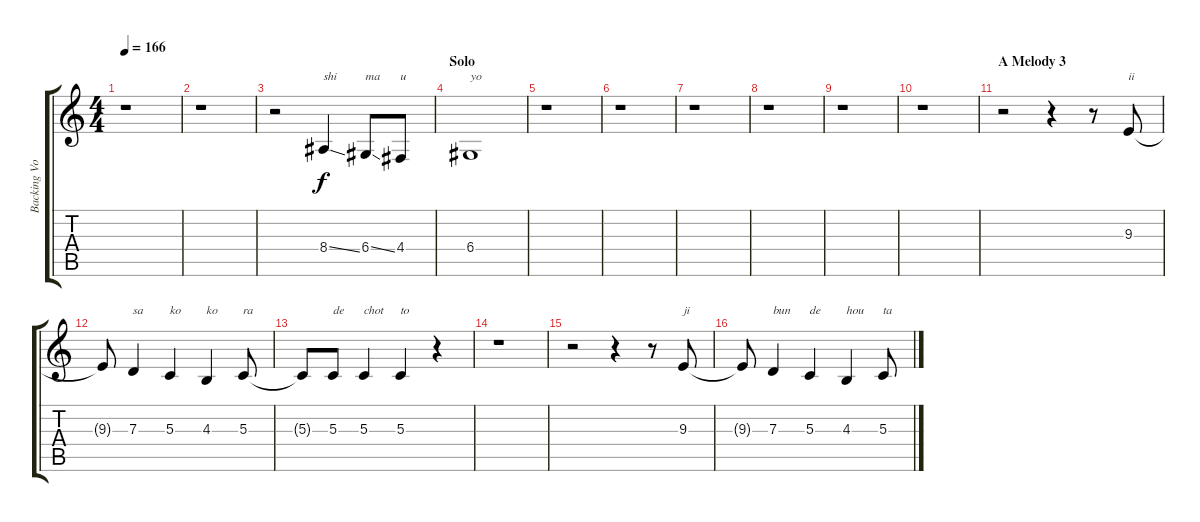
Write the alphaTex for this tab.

\track ("Backing Vocals" "Backing Vo") {instrument flute}
\staff {score tabs}
\tuning (E4 B3 G3 D3 A2 E2) {hide}
\ts (4 4)
\tempo 166
\clef g2
\ks c
r.1{dy f} |
r.1 |
r.2 8.4{ss}.4{txt "shi"} 6.4{ss}.8{txt "ma"} 4.4.8{txt "u"} |
\section ("" "Solo")
6.4.1{txt "yo"} |
r.1 |
r.1 |
r.1 |
r.1 |
r.1 |
r.1 |
\section ("" "A Melody 3")
r.2 r.4 r.8 9.3.8{txt "ii"} |
9.3{t}.8 7.3.4{txt "sa"} 5.3.4{txt "ko"} 4.3.4{txt "ko"} 5.3.8{txt "ra"} |
5.3{t}.8 5.3.8{txt "de"} 5.3.4{txt "chot"} 5.3.4{txt "to"} r.4 |
r.1 |
r.2 r.4 r.8 9.3.8{txt "ji"} |
9.3{t}.8 7.3.4{txt "bun"} 5.3.4{txt "de"} 4.3.4{txt "hou"} 5.3.8{txt "ta"}
